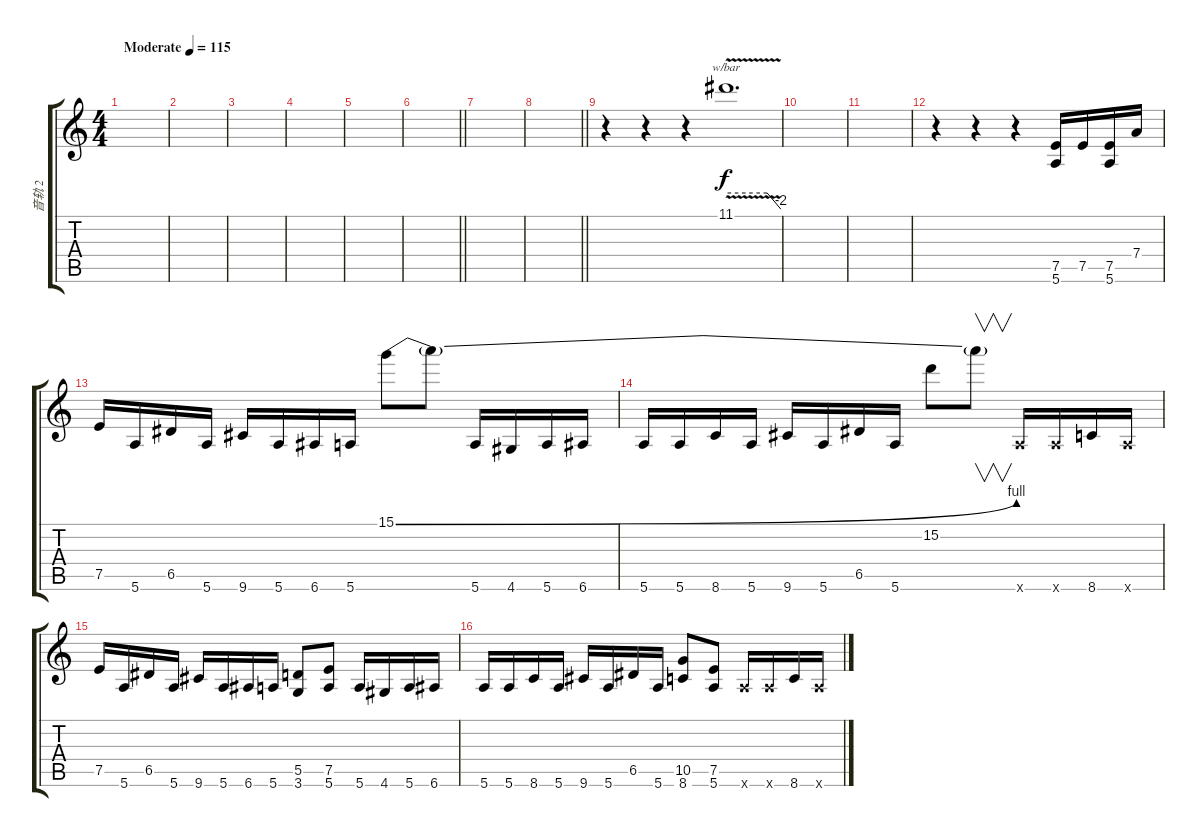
\track ("音轨 2" "音轨 2") {instrument acousticguitarsteel}
\staff {score tabs}
\tuning (E4 B3 G3 D3 A2 E2) {hide}
\ts (4 4)
\tempo (115 "Moderate")
\clef g2
\ks c
|
|
|
|
|
\barLineRight lightlight
|
\section ("" "")
|
\barLineRight lightlight
|
\section ("" "")
r.4 r.4 r.4 11.1{v}.1{d tbe (custom default 0 0 45 0 60 -8)} |
|
|
r.4 r.4 r.4 (7.5 5.6).16{txt ""} 7.5.16 (7.5 5.6).16 7.4.16 |
7.5.16 5.6.16 6.5.16 5.6.16 9.6.16 5.6.16 6.6.16 5.6.16 15.1{be (bend 0 0 60 4)}.8 15.1{t}.8 5.6.16 4.6.16 5.6.16 6.6.16 |
5.6.16 5.6.16 8.6.16 5.6.16 9.6.16 5.6.16 6.5.16 5.6.16 15.2.8 15.1{t}.8{v} 5.6{x}.16 5.6{x}.16 8.6.16 5.6{x}.16 |
7.5.16 5.6.16 6.5.16 5.6.16 9.6.16 5.6.16 6.6.16 5.6.16 (5.5 3.6).8 (7.5 5.6).8 5.6.16 4.6.16 5.6.16 6.6.16 |
5.6.16 5.6.16 8.6.16 5.6.16 9.6.16 5.6.16 6.5.16 5.6.16 (10.5 8.6).8 (7.5 5.6).8 5.6{x}.16 5.6{x}.16 8.6.16 5.6{x}.16
